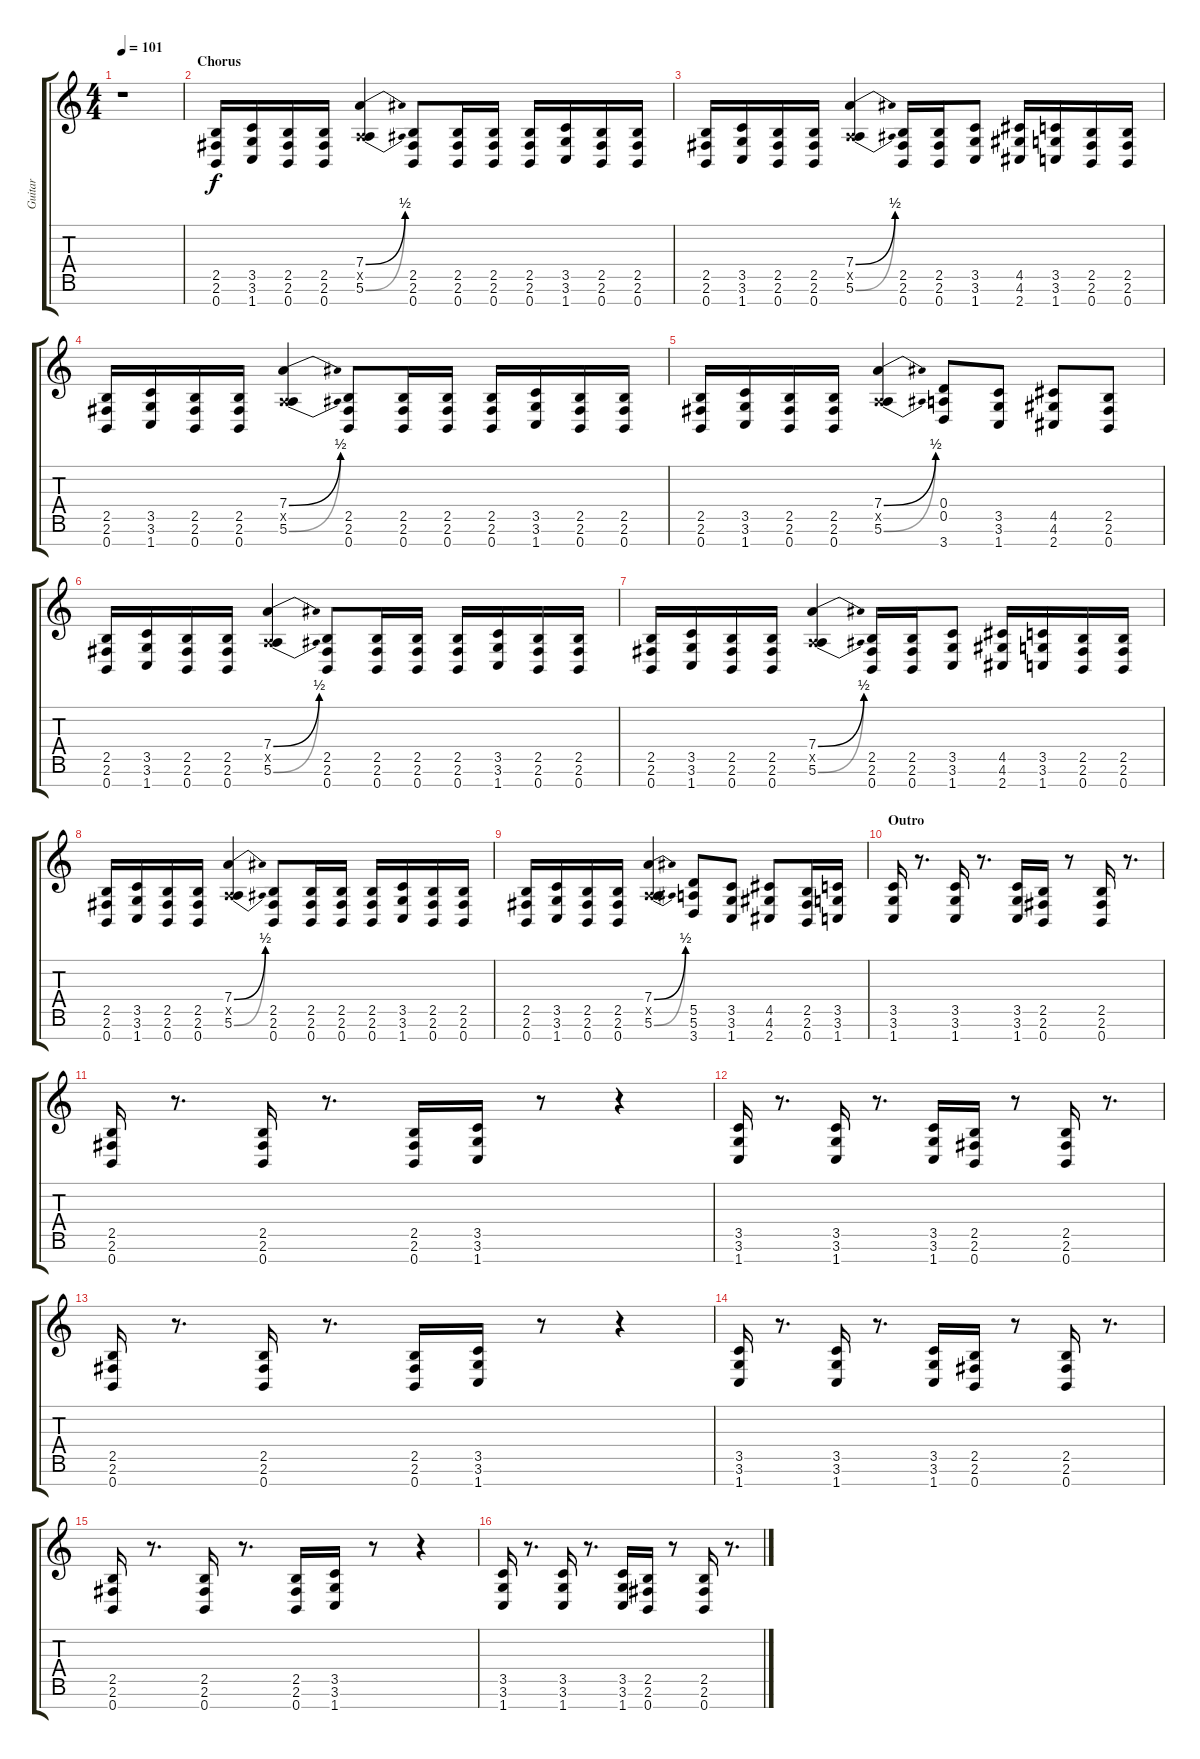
\track ("Guitar" "Guitar") {instrument distortionguitar}
\staff {score tabs}
\tuning (E4 B3 G3 D3 A2 E2 B1) {hide}
\ts (4 4)
\tempo 101
\clef g2
\ks c
r.1{dy f} |
\section ("" "Chorus")
(2.5 2.6 0.7).16 (3.5 3.6 1.7).16 (2.5 2.6 0.7).16 (2.5 2.6 0.7).16 (7.4{be (bend 0 0 60 2)} 0.5{x} 5.6{be (bend 0 0 60 2)}).4 (2.5 2.6 0.7).8 (2.5 2.6 0.7).16 (2.5 2.6 0.7).16 (2.5 2.6 0.7).16 (3.5 3.6 1.7).16 (2.5 2.6 0.7).16 (2.5 2.6 0.7).16 |
(2.5 2.6 0.7).16 (3.5 3.6 1.7).16 (2.5 2.6 0.7).16 (2.5 2.6 0.7).16 (7.4{be (bend 0 0 60 2)} 0.5{x} 5.6{be (bend 0 0 60 2)}).4 (2.5 2.6 0.7).16 (2.5 2.6 0.7).16 (3.5 3.6 1.7).8 (4.5 4.6 2.7).16 (3.5 3.6 1.7).16 (2.5 2.6 0.7).16 (2.5 2.6 0.7).16 |
(2.5 2.6 0.7).16 (3.5 3.6 1.7).16 (2.5 2.6 0.7).16 (2.5 2.6 0.7).16 (7.4{be (bend 0 0 60 2)} 0.5{x} 5.6{be (bend 0 0 60 2)}).4 (2.5 2.6 0.7).8 (2.5 2.6 0.7).16 (2.5 2.6 0.7).16 (2.5 2.6 0.7).16 (3.5 3.6 1.7).16 (2.5 2.6 0.7).16 (2.5 2.6 0.7).16 |
(2.5 2.6 0.7).16 (3.5 3.6 1.7).16 (2.5 2.6 0.7).16 (2.5 2.6 0.7).16 (7.4{be (bend 0 0 60 2)} 0.5{x} 5.6{be (bend 0 0 60 2)}).4 (0.4 0.5 3.7).8 (3.5 3.6 1.7).8 (4.5 4.6 2.7).8 (2.5 2.6 0.7).8 |
(2.5 2.6 0.7).16 (3.5 3.6 1.7).16 (2.5 2.6 0.7).16 (2.5 2.6 0.7).16 (7.4{be (bend 0 0 60 2)} 0.5{x} 5.6{be (bend 0 0 60 2)}).4 (2.5 2.6 0.7).8 (2.5 2.6 0.7).16 (2.5 2.6 0.7).16 (2.5 2.6 0.7).16 (3.5 3.6 1.7).16 (2.5 2.6 0.7).16 (2.5 2.6 0.7).16 |
(2.5 2.6 0.7).16 (3.5 3.6 1.7).16 (2.5 2.6 0.7).16 (2.5 2.6 0.7).16 (7.4{be (bend 0 0 60 2)} 0.5{x} 5.6{be (bend 0 0 60 2)}).4 (2.5 2.6 0.7).16 (2.5 2.6 0.7).16 (3.5 3.6 1.7).8 (4.5 4.6 2.7).16 (3.5 3.6 1.7).16 (2.5 2.6 0.7).16 (2.5 2.6 0.7).16 |
(2.5 2.6 0.7).16 (3.5 3.6 1.7).16 (2.5 2.6 0.7).16 (2.5 2.6 0.7).16 (7.4{be (bend 0 0 60 2)} 0.5{x} 5.6{be (bend 0 0 60 2)}).4 (2.5 2.6 0.7).8 (2.5 2.6 0.7).16 (2.5 2.6 0.7).16 (2.5 2.6 0.7).16 (3.5 3.6 1.7).16 (2.5 2.6 0.7).16 (2.5 2.6 0.7).16 |
(2.5 2.6 0.7).16 (3.5 3.6 1.7).16 (2.5 2.6 0.7).16 (2.5 2.6 0.7).16 (7.4{be (bend 0 0 60 2)} 0.5{x} 5.6{be (bend 0 0 60 2)}).4 (5.5 5.6 3.7).8 (3.5 3.6 1.7).8 (4.5 4.6 2.7).8 (2.5 2.6 0.7).16 (3.5 3.6 1.7).16 |
\section ("" "Outro")
(3.5 3.6 1.7).16 r.8{d} (3.5 3.6 1.7).16 r.8{d} (3.5 3.6 1.7).16 (2.5 2.6 0.7).16 r.8 (2.5 2.6 0.7).16 r.8{d} |
(2.5 2.6 0.7).16 r.8{d} (2.5 2.6 0.7).16 r.8{d} (2.5 2.6 0.7).16 (3.5 3.6 1.7).16 r.8 r.4 |
(3.5 3.6 1.7).16 r.8{d} (3.5 3.6 1.7).16 r.8{d} (3.5 3.6 1.7).16 (2.5 2.6 0.7).16 r.8 (2.5 2.6 0.7).16 r.8{d} |
(2.5 2.6 0.7).16 r.8{d} (2.5 2.6 0.7).16 r.8{d} (2.5 2.6 0.7).16 (3.5 3.6 1.7).16 r.8 r.4 |
(3.5 3.6 1.7).16 r.8{d} (3.5 3.6 1.7).16 r.8{d} (3.5 3.6 1.7).16 (2.5 2.6 0.7).16 r.8 (2.5 2.6 0.7).16 r.8{d} |
(2.5 2.6 0.7).16 r.8{d} (2.5 2.6 0.7).16 r.8{d} (2.5 2.6 0.7).16 (3.5 3.6 1.7).16 r.8 r.4 |
(3.5 3.6 1.7).16 r.8{d} (3.5 3.6 1.7).16 r.8{d} (3.5 3.6 1.7).16 (2.5 2.6 0.7).16 r.8 (2.5 2.6 0.7).16 r.8{d}
